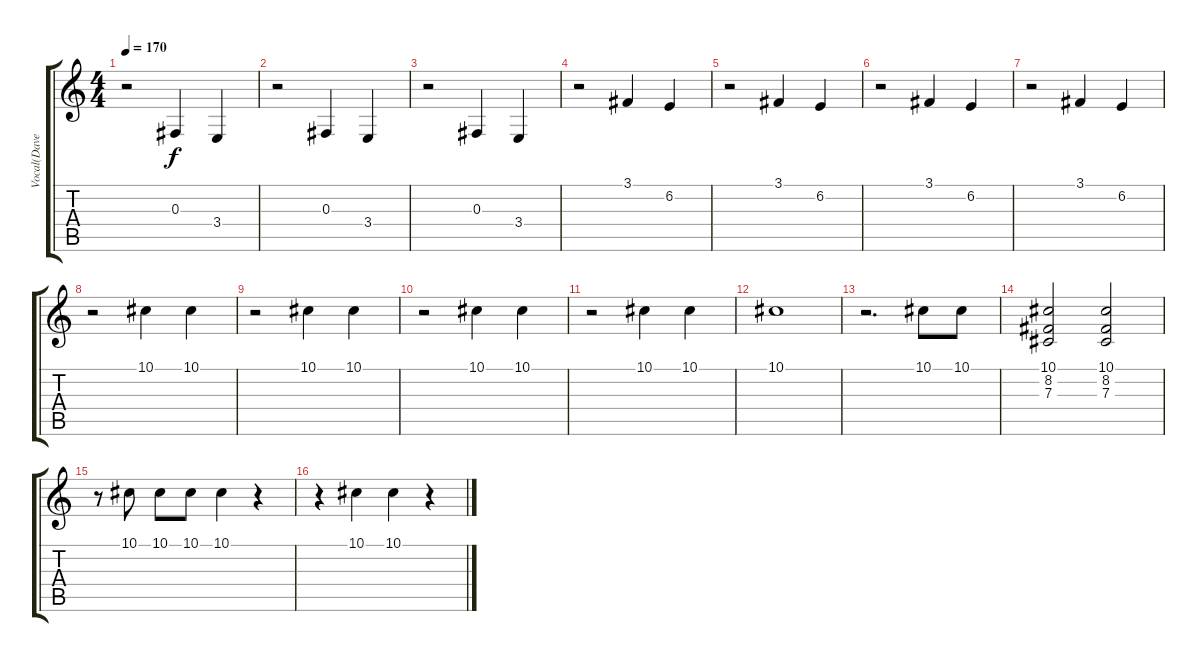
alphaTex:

\track ("Vocal(Davey Havok) and Coral" "Vocal(Dave") {instrument synthvoice}
\staff {score tabs}
\tuning (Eb4 Bb3 Gb3 Db3 Ab2 Eb2) {hide}
\ts (4 4)
\tempo 170
\clef g2
\ks c
r.2{dy f} 0.3.4 3.4.4 |
r.2 0.3.4 3.4.4 |
r.2 0.3.4 3.4.4 |
r.2 3.1.4 6.2.4 |
r.2 3.1.4 6.2.4 |
r.2 3.1.4 6.2.4 |
r.2 3.1.4 6.2.4 |
r.2 10.1.4 10.1.4 |
r.2 10.1.4 10.1.4 |
r.2 10.1.4 10.1.4 |
r.2 10.1.4 10.1.4 |
10.1.1 |
r.2{d} 10.1.8 10.1.8 |
(10.1 8.2 7.3).2 (10.1 8.2 7.3).2 |
r.8 10.1.8 10.1.8 10.1.8 10.1.4 r.4 |
r.4 10.1.4 10.1.4 r.4
